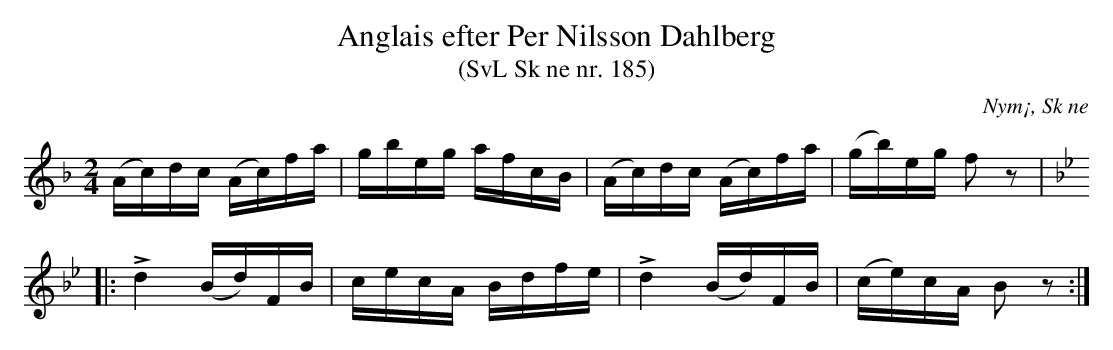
X:1
T:Anglais efter Per Nilsson Dahlberg
T:(SvL Sk ne nr. 185)
O:Nym¡, Sk ne
M:2/4
L:1/16
K:F
(Ac)dc (Ac)fa | gbeg afcB | (Ac)dc (Ac)fa | (gb)eg f2 z2 |
K:Bb
|:!>!d4 (Bd)FB | cecA Bdfe | !>!d4 (Bd)FB | (ce)cA B2 z2 :|
